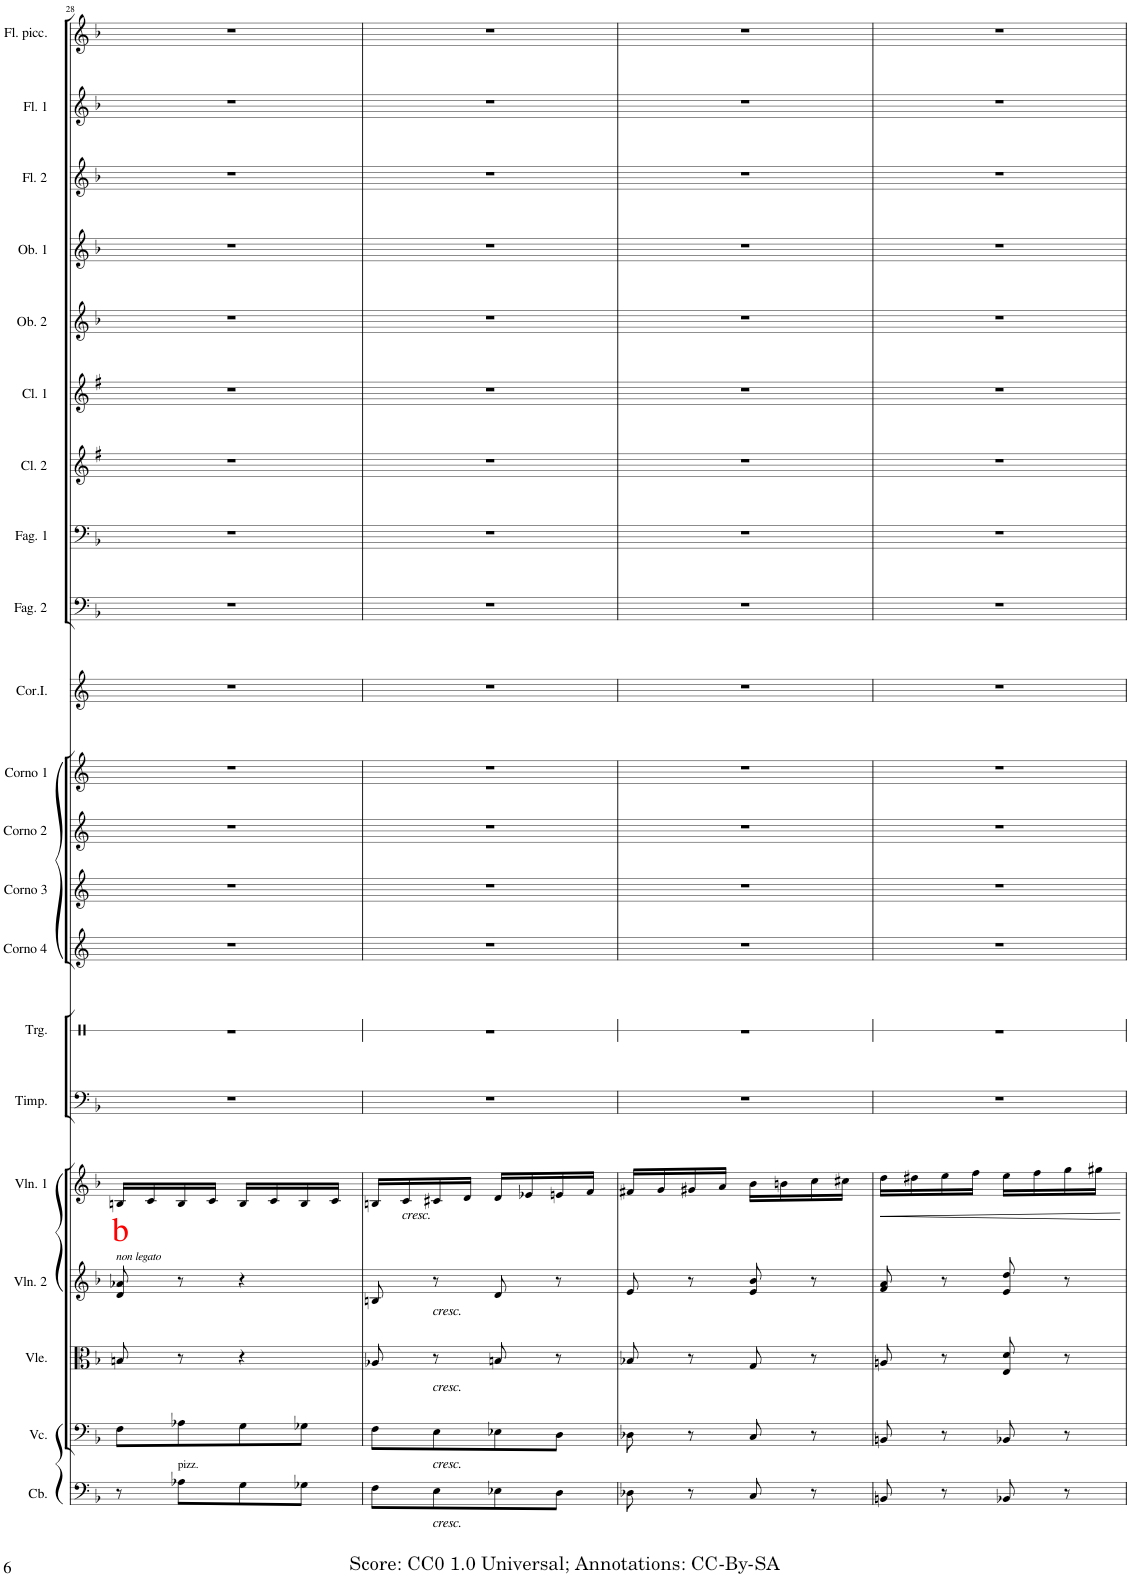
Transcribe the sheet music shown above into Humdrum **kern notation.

**kern	**kern	**kern	**kern	**kern	**text	**dynam	**kern	**kern	**kern	**kern	**kern	**kern	**kern	**kern	**kern	**kern	**kern	**kern	**kern	**kern	**kern	**kern
*part21	*part20	*part19	*part18	*part17	*part17	*part17	*part16	*part15	*part14	*part13	*part12	*part11	*part10	*part9	*part8	*part7	*part6	*part5	*part4	*part3	*part2	*part1
*staff21	*staff20	*staff19	*staff18	*staff17	*staff17	*staff17	*staff16	*staff15	*staff14	*staff13	*staff12	*staff11	*staff10	*staff9	*staff8	*staff7	*staff6	*staff5	*staff4	*staff3	*staff2	*staff1
*I"Contrabassi	*I"Violoncelli	*I"Viole	*I"Violini 2	*I"Violini  1	*	*	*I"Timpani	*I"Triangolo	*I"Corno in F 4	*I"Corno in F 3	*I"Corno in F 2	*I"Corno in F 1	*I"Corno Inglese	*I"Fagotto 2	*I"Fagotto 1	*I"Bb Clarinetto 2	*I"Bb Clarinetto 1	*I"Oboe 2	*I"Oboe 1	*I"Flauto 2	*I"Flauto 1	*I"Flauto Piccolo
*I'Cb.	*I'Vc.	*I'Vle.	*I'Vln. 2	*I'Vln. 1	*	*	*I'Timp.	*I'Trg.	*I'Corno 4	*I'Corno 3	*I'Corno 2	*I'Corno 1	*I'Cor.I.	*I'Fag. 2	*I'Fag. 1	*I'Cl. 2	*I'Cl. 1	*I'Ob. 2	*I'Ob. 1	*I'Fl. 2	*I'Fl. 1	*I'Fl. picc.
!!LO:PB:g=z
*clefF4	*clefF4	*clefC3	*clefG2	*clefG2	*	*	*clefF4	*clefX	*clefG2	*clefG2	*clefG2	*clefG2	*clefG2	*clefF4	*clefF4	*clefG2	*clefG2	*clefG2	*clefG2	*clefG2	*clefG2	*clefG2
*Trd7c12	*	*	*	*	*	*	*	*	*Trd4c7	*Trd4c7	*Trd4c7	*Trd4c7	*Trd4c7	*	*	*Trd1c2	*Trd1c2	*	*	*	*	*Trd-7c-12
*k[b-]	*k[b-]	*k[b-]	*k[b-]	*k[b-]	*	*	*k[b-]	*k[]	*k[]	*k[]	*k[]	*k[]	*k[]	*k[b-]	*k[b-]	*k[f#]	*k[f#]	*k[b-]	*k[b-]	*k[b-]	*k[b-]	*k[b-]
*M2/4	*M2/4	*M2/4	*M2/4	*M2/4	*	*	*M2/4	*M2/4	*M2/4	*M2/4	*M2/4	*M2/4	*M2/4	*M2/4	*M2/4	*M2/4	*M2/4	*M2/4	*M2/4	*M2/4	*M2/4	*M2/4
=28	=28	=28	=28	=28	=28	=28	=28	=28	=28	=28	=28	=28	=28	=28	=28	=28	=28	=28	=28	=28	=28	=28
!	!	!	!	!LO:TX:b:i:t=non legato	!	!	!	!	!	!	!	!	!	!	!	!	!	!	!	!	!	!
!	!	!	!	!	!LO:LY:b:color=#FF0000	!	!	!	!	!	!	!	!	!	!	!	!	!	!	!	!	!
8r	8F\L	8Bn/	8d/ 8a-X/	16Bn/LL	b	.	2r	2r	2r	2r	2r	2r	2r	2r	2r	2r	2r	2r	2r	2r	2r	2r
.	.	.	.	16c/	.	.	.	.	.	.	.	.	.	.	.	.	.	.	.	.	.	.
!LO:TX:a:t=pizz.	!	!	!	!	!	!	!	!	!	!	!	!	!	!	!	!	!	!	!	!	!	!
8A-X\L	8A-X\	8r	8r	16B/	.	.	.	.	.	.	.	.	.	.	.	.	.	.	.	.	.	.
.	.	.	.	16c/JJ	.	.	.	.	.	.	.	.	.	.	.	.	.	.	.	.	.	.
8G\	8G\	4r	4r	16B/LL	.	.	.	.	.	.	.	.	.	.	.	.	.	.	.	.	.	.
.	.	.	.	16c/	.	.	.	.	.	.	.	.	.	.	.	.	.	.	.	.	.	.
8G-X\J	8G-X\J	.	.	16B/	.	.	.	.	.	.	.	.	.	.	.	.	.	.	.	.	.	.
.	.	.	.	16c/JJ	.	.	.	.	.	.	.	.	.	.	.	.	.	.	.	.	.	.
=29	=29	=29	=29	=29	=29	=29	=29	=29	=29	=29	=29	=29	=29	=29	=29	=29	=29	=29	=29	=29	=29	=29
8F\L	8F\L	8A-X/	8Bn/	16Bn/LL	.	.	2r	2r	2r	2r	2r	2r	2r	2r	2r	2r	2r	2r	2r	2r	2r	2r
!	!	!	!	!LO:TX:b:i:t=cresc.	!	!	!	!	!	!	!	!	!	!	!	!	!	!	!	!	!	!
.	.	.	.	16c/	.	.	.	.	.	.	.	.	.	.	.	.	.	.	.	.	.	.
!	!	!	!LO:TX:b:i:t=cresc.	!	!	!	!	!	!	!	!	!	!	!	!	!	!	!	!	!	!	!
!	!	!LO:TX:b:i:t=cresc.	!	!	!	!	!	!	!	!	!	!	!	!	!	!	!	!	!	!	!	!
!	!LO:TX:b:i:t=cresc.	!	!	!	!	!	!	!	!	!	!	!	!	!	!	!	!	!	!	!	!	!
!LO:TX:b:i:t=cresc.	!	!	!	!	!	!	!	!	!	!	!	!	!	!	!	!	!	!	!	!	!	!
8E\	8E\	8r	8r	16c#X/	.	.	.	.	.	.	.	.	.	.	.	.	.	.	.	.	.	.
.	.	.	.	16d/JJ	.	.	.	.	.	.	.	.	.	.	.	.	.	.	.	.	.	.
8E-X\	8E-X\	8Bn/	8d/	16d/LL	.	.	.	.	.	.	.	.	.	.	.	.	.	.	.	.	.	.
.	.	.	.	16e-X/	.	.	.	.	.	.	.	.	.	.	.	.	.	.	.	.	.	.
8D\J	8D\J	8r	8r	16en/	.	.	.	.	.	.	.	.	.	.	.	.	.	.	.	.	.	.
.	.	.	.	16f/JJ	.	.	.	.	.	.	.	.	.	.	.	.	.	.	.	.	.	.
=30	=30	=30	=30	=30	=30	=30	=30	=30	=30	=30	=30	=30	=30	=30	=30	=30	=30	=30	=30	=30	=30	=30
8D-X\	8D-X\	8B-X/	8e/	16f#X/LL	.	.	2r	2r	2r	2r	2r	2r	2r	2r	2r	2r	2r	2r	2r	2r	2r	2r
.	.	.	.	16g/	.	.	.	.	.	.	.	.	.	.	.	.	.	.	.	.	.	.
8r	8r	8r	8r	16g#X/	.	.	.	.	.	.	.	.	.	.	.	.	.	.	.	.	.	.
.	.	.	.	16a/JJ	.	.	.	.	.	.	.	.	.	.	.	.	.	.	.	.	.	.
8C/	8C/	8G/	8e/ 8b-/	16b-\LL	.	.	.	.	.	.	.	.	.	.	.	.	.	.	.	.	.	.
.	.	.	.	16bn\	.	.	.	.	.	.	.	.	.	.	.	.	.	.	.	.	.	.
8r	8r	8r	8r	16cc\	.	.	.	.	.	.	.	.	.	.	.	.	.	.	.	.	.	.
.	.	.	.	16cc#X\JJ	.	.	.	.	.	.	.	.	.	.	.	.	.	.	.	.	.	.
=31	=31	=31	=31	=31	=31	=31	=31	=31	=31	=31	=31	=31	=31	=31	=31	=31	=31	=31	=31	=31	=31	=31
!	!	!	!	!	!	!LO:HP:b	!	!	!	!	!	!	!	!	!	!	!	!	!	!	!	!
8BBn/	8BBn/	8An/	8f/ 8a/	16dd\LL	.	<	2r	2r	2r	2r	2r	2r	2r	2r	2r	2r	2r	2r	2r	2r	2r	2r
.	.	.	.	16dd#X\	.	.	.	.	.	.	.	.	.	.	.	.	.	.	.	.	.	.
8r	8r	8r	8r	16ee\	.	.	.	.	.	.	.	.	.	.	.	.	.	.	.	.	.	.
.	.	.	.	16ff\JJ	.	.	.	.	.	.	.	.	.	.	.	.	.	.	.	.	.	.
8BB-X/	8BB-X/	8E/ 8d/	8e/ 8dd/	16ee\LL	.	.	.	.	.	.	.	.	.	.	.	.	.	.	.	.	.	.
.	.	.	.	16ff\	.	.	.	.	.	.	.	.	.	.	.	.	.	.	.	.	.	.
8r	8r	8r	8r	16gg\	.	.	.	.	.	.	.	.	.	.	.	.	.	.	.	.	.	.
.	.	.	.	16gg#X\JJ	.	.	.	.	.	.	.	.	.	.	.	.	.	.	.	.	.	.
.	.	.	.	.	.	[	.	.	.	.	.	.	.	.	.	.	.	.	.	.	.	.
=	=	=	=	=	=	=	=	=	=	=	=	=	=	=	=	=	=	=	=	=	=	=
*-	*-	*-	*-	*-	*-	*-	*-	*-	*-	*-	*-	*-	*-	*-	*-	*-	*-	*-	*-	*-	*-	*-
